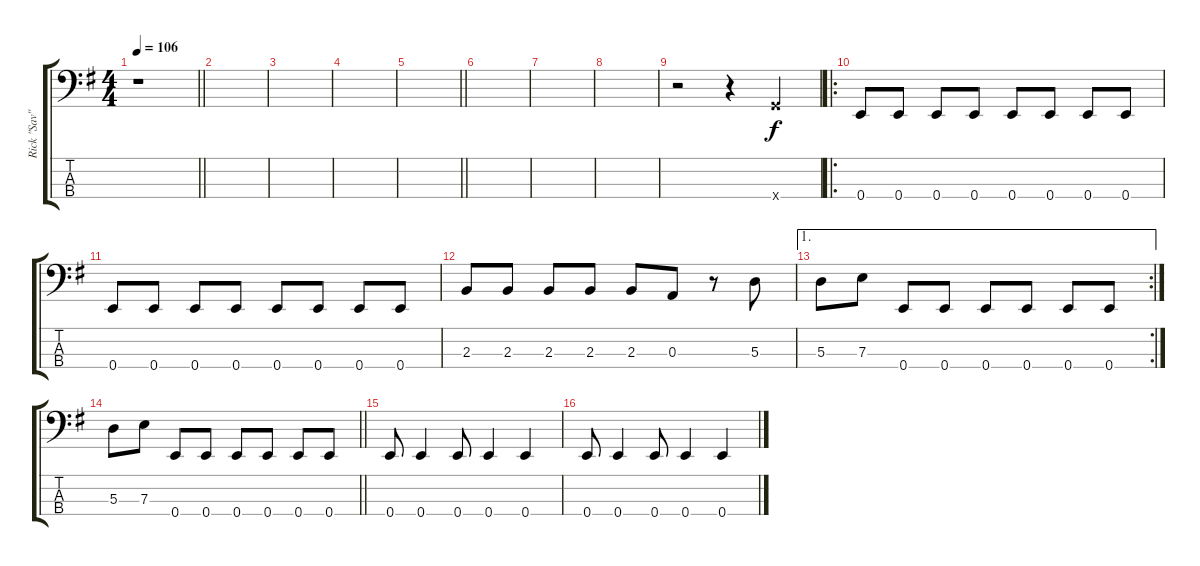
\track ("Rick \"Sav\" Savage" "Rick \"Sav\"") {instrument synthbass2}
\staff {score tabs}
\tuning (G2 D2 A1 E1) {hide}
\ts (4 4)
\tempo 106
\clef f4
\barLineRight lightlight
\ks eminor
r.1{dy f instrument synthbass2} |
|
|
|
\barLineRight lightlight
|
|
|
|
r.2 r.4 3.4{x}.4 |
\ro
0.4.8 0.4.8 0.4.8 0.4.8 0.4.8 0.4.8 0.4.8 0.4.8 |
0.4.8 0.4.8 0.4.8 0.4.8 0.4.8 0.4.8 0.4.8 0.4.8 |
2.3.8 2.3.8 2.3.8 2.3.8 2.3.8 0.3.8 r.8 5.3.8 |
\ae 1
\rc 2
5.3.8 7.3.8 0.4.8 0.4.8 0.4.8 0.4.8 0.4.8 0.4.8 |
\barLineRight lightlight
5.3.8 7.3.8 0.4.8 0.4.8 0.4.8 0.4.8 0.4.8 0.4.8 |
0.4.8 0.4.4 0.4.8 0.4.4 0.4.4 |
0.4.8 0.4.4 0.4.8 0.4.4 0.4.4
